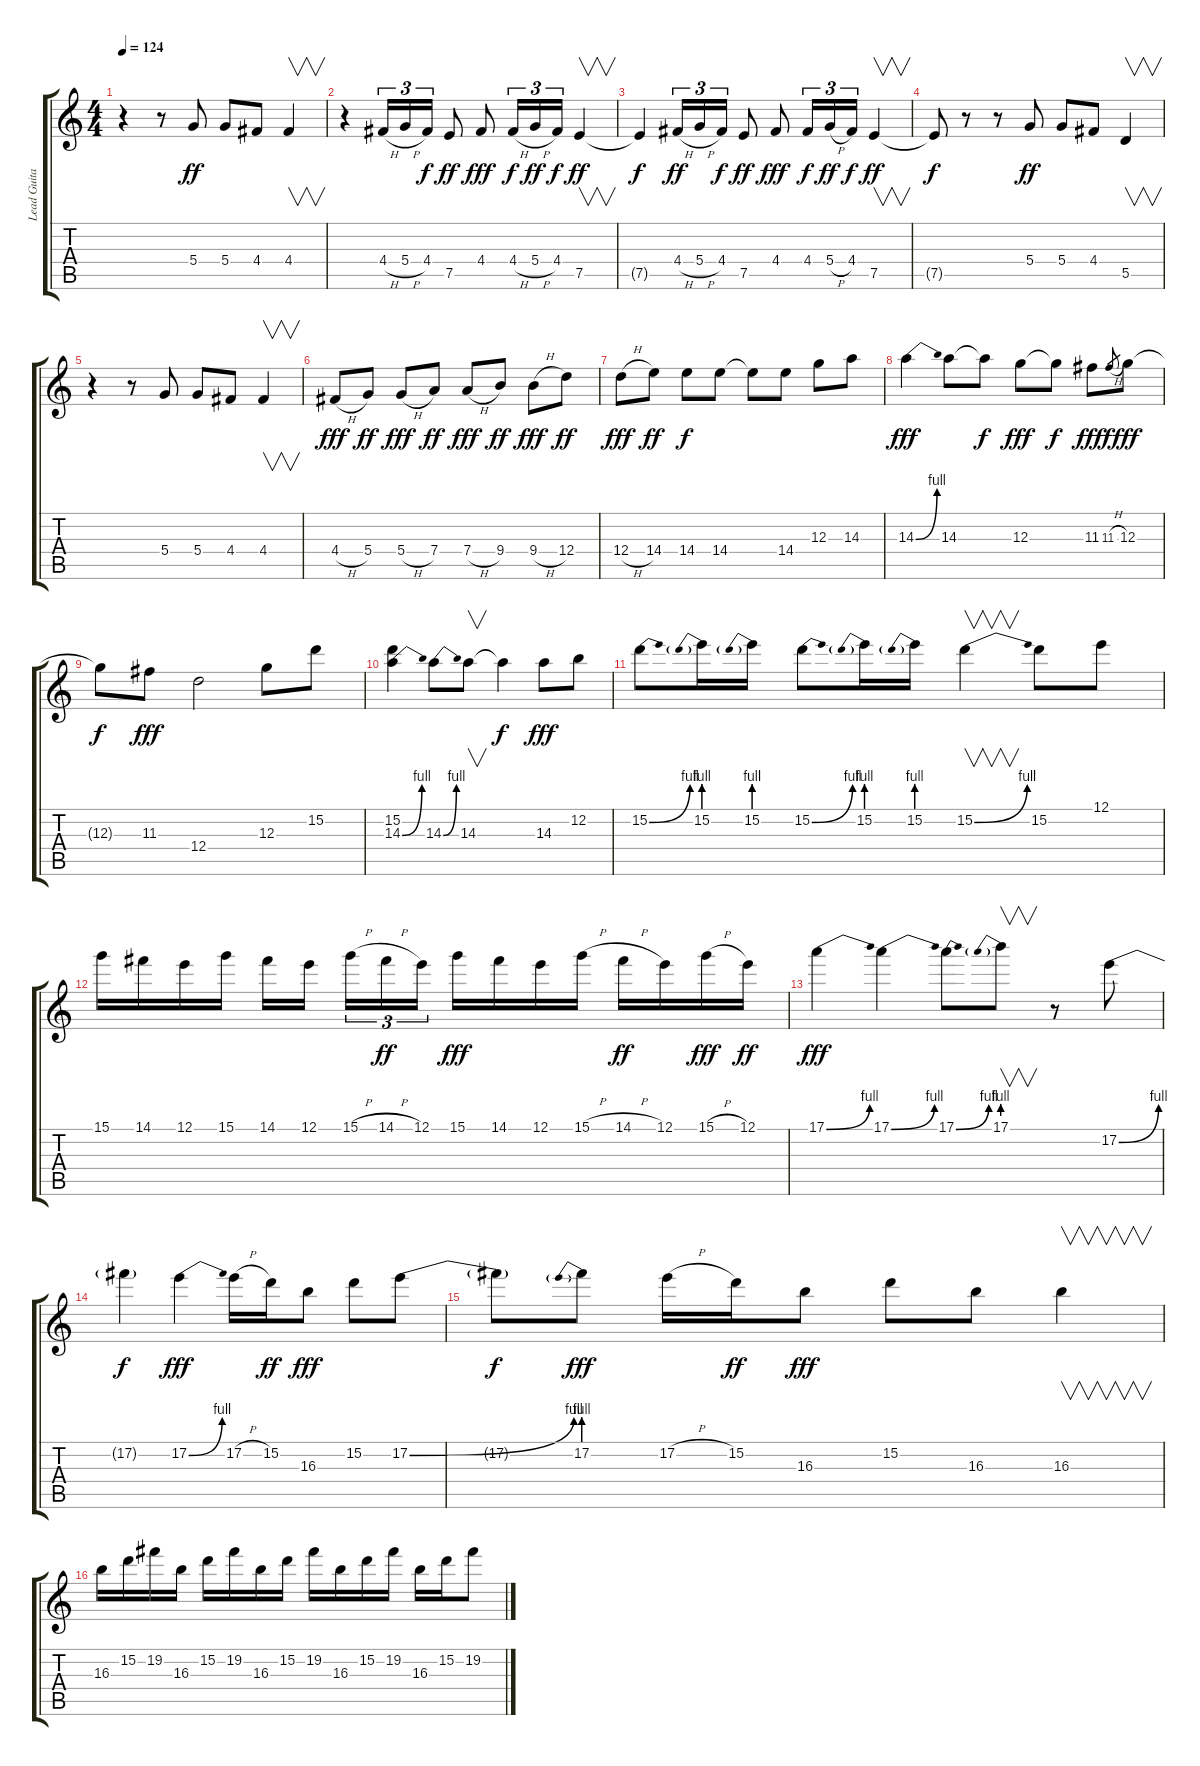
\track ("Lead Guitar" "Lead Guita") {instrument distortionguitar}
\staff {score tabs}
\tuning (E4 B3 G3 D3 A2 E2) {hide}
\ts (4 4)
\tempo 124
\clef g2
\ks c
r.4{dy ff} r.8 5.4.8 5.4.8 4.4.8 4.4.4{v} |
r.4 4.4{h}.16{tu (3 2)} 5.4{h}.16{tu (3 2)} 4.4.16{tu (3 2) dy f} 7.5.8{dy ff} 4.4.8{dy fff} 4.4{h}.16{tu (3 2) dy f} 5.4{h}.16{tu (3 2) dy ff} 4.4.16{tu (3 2) dy f} 7.5.4{v dy ff} |
7.5{t}.4{dy f} 4.4{h}.16{tu (3 2) dy ff} 5.4{h}.16{tu (3 2)} 4.4.16{tu (3 2) dy f} 7.5.8{dy ff} 4.4.8{dy fff} 4.4.16{tu (3 2) dy f} 5.4{h}.16{tu (3 2) dy ff} 4.4.16{tu (3 2) dy f} 7.5.4{v dy ff} |
7.5{t}.8{dy f} r.8 r.8 5.4.8{dy ff} 5.4.8 4.4.8 5.5.4{v} |
r.4 r.8 5.4.8 5.4.8 4.4.8 4.4.4{v} |
4.4{h}.8{dy fff} 5.4.8{dy ff} 5.4{h}.8{dy fff} 7.4.8{dy ff} 7.4{h}.8{dy fff} 9.4.8{dy ff} 9.4{h}.8{dy fff} 12.4.8{dy ff} |
12.4{h}.8{dy fff} 14.4.8{dy ff} 14.4.8{dy f} 14.4.8 14.4{t}.8 14.4.8 12.3.8 14.3.8 |
14.3{be (bend 0 0 60 4)}.4{dy fff} 14.3.8 14.3{t}.8{dy f} 12.3.8{dy fff} 12.3{t}.8{dy f} 11.3.8{dy fff} 11.3{h}.8{gr dy f} 12.3.8{dy fff} |
12.3{t}.8{dy f} 11.3.8{dy fff} 12.4.2 12.3.8 15.2.8 |
(15.2 14.3{be (bend 0 0 60 4)}).4 14.3{be (bend 0 0 60 4)}.8 14.3.8{v} 14.3{t}.4{dy f} 14.3.8{dy fff} 12.2.8 |
15.2{be (bend 0 0 60 4)}.8 15.2{be (prebend 0 4 60 4)}.16 15.2{be (prebend 0 4 60 4)}.16 15.2{be (bend 0 0 60 4)}.8 15.2{be (prebend 0 4 60 4)}.16 15.2{be (prebend 0 4 60 4)}.16 15.2{be (bend 0 0 60 4)}.4{v} 15.2.8 12.1.8 |
15.1.16 14.1.16 12.1.16 15.1.16 14.1.16 12.1.16 15.1{h}.16{tu (3 2)} 14.1{h}.16{tu (3 2) dy ff} 12.1.16{tu (3 2)} 15.1.16{dy fff} 14.1.16 12.1.16 15.1{h}.16 14.1{h}.16{dy ff} 12.1.16 15.1{h}.16{dy fff} 12.1.16{dy ff} |
17.1{be (bend 0 0 60 4)}.4{dy fff} 17.1{be (bend 0 0 60 4)}.4 17.1{be (bend 0 0 60 4)}.8 17.1{be (prebend 0 4 60 4)}.8{v} r.8 17.2{be (bend 0 0 60 4)}.8 |
17.2{t}.4{dy f} 17.2{be (bend 0 0 60 4)}.4{dy fff} 17.2{h}.16 15.2.16{dy ff} 16.3.8{dy fff} 15.2.8 17.2{be (bend 0 0 60 4)}.8 |
17.2{t}.8{dy f} 17.2{be (prebend 0 4 60 4)}.8{dy fff} 17.2{h}.16 15.2.16{dy ff} 16.3.8{dy fff} 15.2.8 16.3.8 16.3.4{v} |
16.3.16 15.2.16 19.2.16 16.3.16 15.2.16 19.2.16 16.3.16 15.2.16 19.2.16 16.3.16 15.2.16 19.2.16 16.3.16 15.2.16 19.2.8
